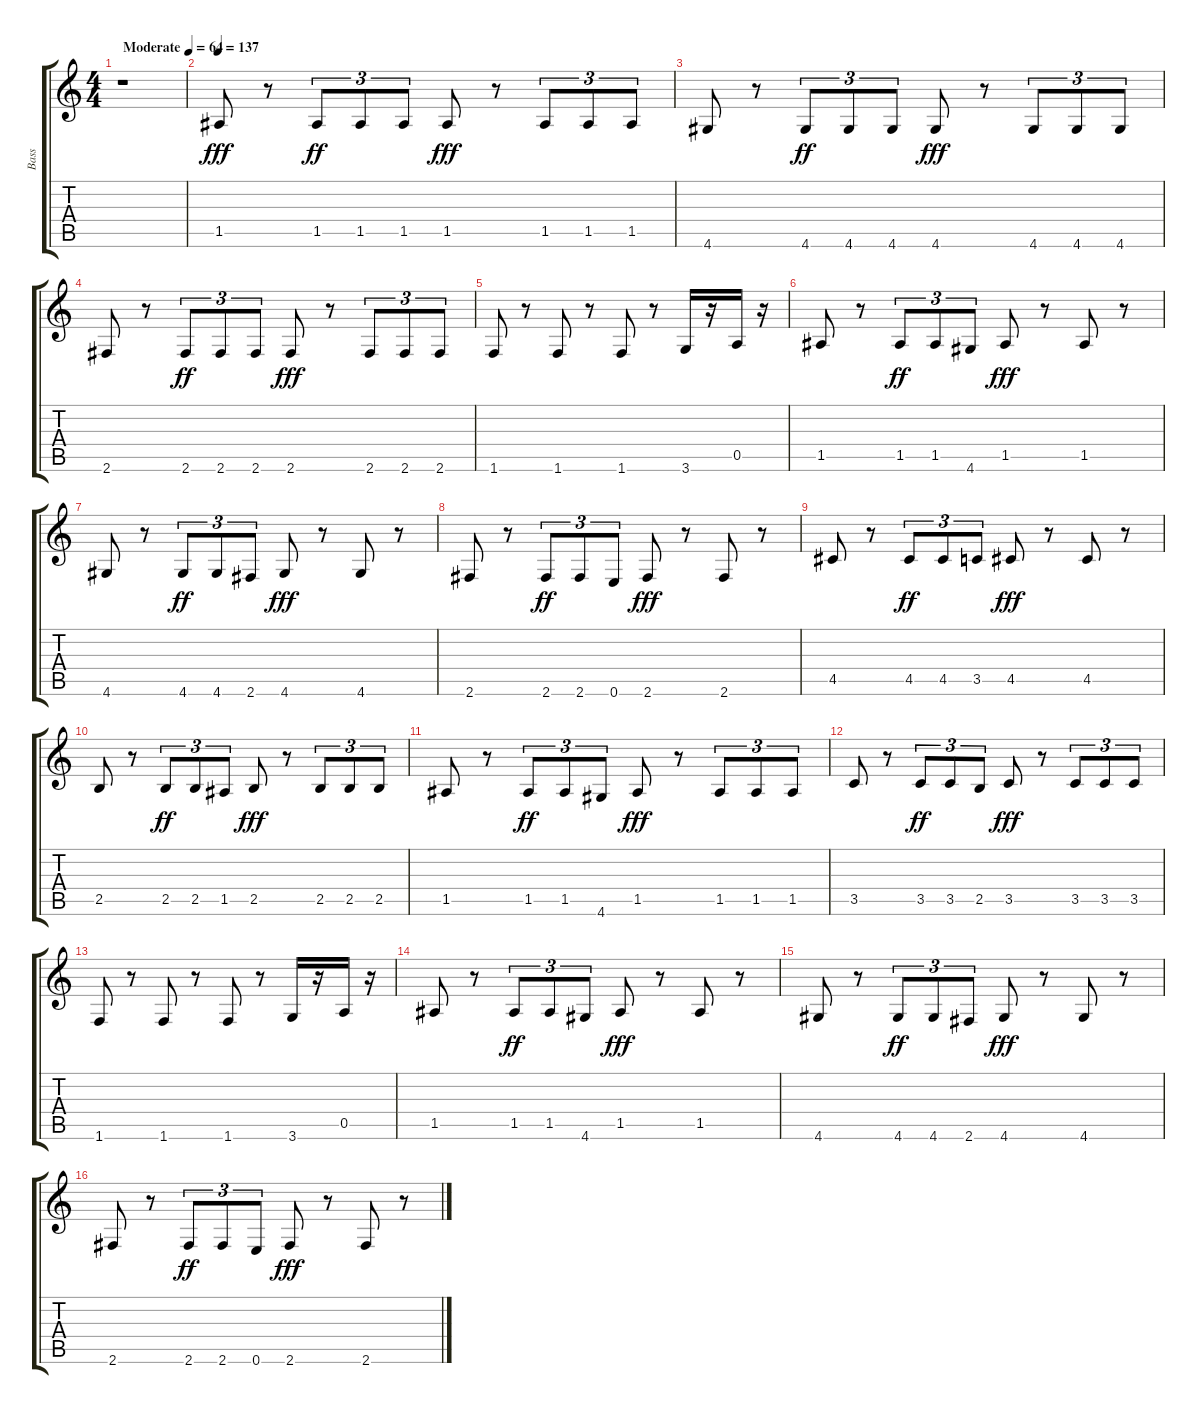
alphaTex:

\track ("Bass" "Bass") {instrument acousticbass}
\staff {score tabs}
\tuning (E4 B3 G3 D3 A2 E2) {hide}
\ts (4 4)
\tempo (64 "Moderate")
\tempo 120
\tempo (64 "Moderate")
\clef g2
\ks c
r.1{dy fff instrument acousticbass} |
\tempo 137
1.5.8 r.8 1.5.8{tu (3 2) dy ff} 1.5.8{tu (3 2)} 1.5.8{tu (3 2)} 1.5.8{dy fff} r.8 1.5.8{tu (3 2)} 1.5.8{tu (3 2)} 1.5.8{tu (3 2)} |
4.6.8 r.8 4.6.8{tu (3 2) dy ff} 4.6.8{tu (3 2)} 4.6.8{tu (3 2)} 4.6.8{dy fff} r.8 4.6.8{tu (3 2)} 4.6.8{tu (3 2)} 4.6.8{tu (3 2)} |
2.6.8 r.8 2.6.8{tu (3 2) dy ff} 2.6.8{tu (3 2)} 2.6.8{tu (3 2)} 2.6.8{dy fff} r.8 2.6.8{tu (3 2)} 2.6.8{tu (3 2)} 2.6.8{tu (3 2)} |
1.6.8 r.8 1.6.8 r.8 1.6.8 r.8 3.6.16 r.16 0.5.16 r.16 |
1.5.8 r.8 1.5.8{tu (3 2) dy ff} 1.5.8{tu (3 2)} 4.6.8{tu (3 2)} 1.5.8{dy fff} r.8 1.5.8 r.8 |
4.6.8 r.8 4.6.8{tu (3 2) dy ff} 4.6.8{tu (3 2)} 2.6.8{tu (3 2)} 4.6.8{dy fff} r.8 4.6.8 r.8 |
2.6.8 r.8 2.6.8{tu (3 2) dy ff} 2.6.8{tu (3 2)} 0.6.8{tu (3 2)} 2.6.8{dy fff} r.8 2.6.8 r.8 |
4.5.8 r.8 4.5.8{tu (3 2) dy ff} 4.5.8{tu (3 2)} 3.5.8{tu (3 2)} 4.5.8{dy fff} r.8 4.5.8 r.8 |
2.5.8 r.8 2.5.8{tu (3 2) dy ff} 2.5.8{tu (3 2)} 1.5.8{tu (3 2)} 2.5.8{dy fff} r.8 2.5.8{tu (3 2)} 2.5.8{tu (3 2)} 2.5.8{tu (3 2)} |
1.5.8 r.8 1.5.8{tu (3 2) dy ff} 1.5.8{tu (3 2)} 4.6.8{tu (3 2)} 1.5.8{dy fff} r.8 1.5.8{tu (3 2)} 1.5.8{tu (3 2)} 1.5.8{tu (3 2)} |
3.5.8 r.8 3.5.8{tu (3 2) dy ff} 3.5.8{tu (3 2)} 2.5.8{tu (3 2)} 3.5.8{dy fff} r.8 3.5.8{tu (3 2)} 3.5.8{tu (3 2)} 3.5.8{tu (3 2)} |
1.6.8 r.8 1.6.8 r.8 1.6.8 r.8 3.6.16 r.16 0.5.16 r.16 |
1.5.8 r.8 1.5.8{tu (3 2) dy ff} 1.5.8{tu (3 2)} 4.6.8{tu (3 2)} 1.5.8{dy fff} r.8 1.5.8 r.8 |
4.6.8 r.8 4.6.8{tu (3 2) dy ff} 4.6.8{tu (3 2)} 2.6.8{tu (3 2)} 4.6.8{dy fff} r.8 4.6.8 r.8 |
2.6.8 r.8 2.6.8{tu (3 2) dy ff} 2.6.8{tu (3 2)} 0.6.8{tu (3 2)} 2.6.8{dy fff} r.8 2.6.8 r.8
